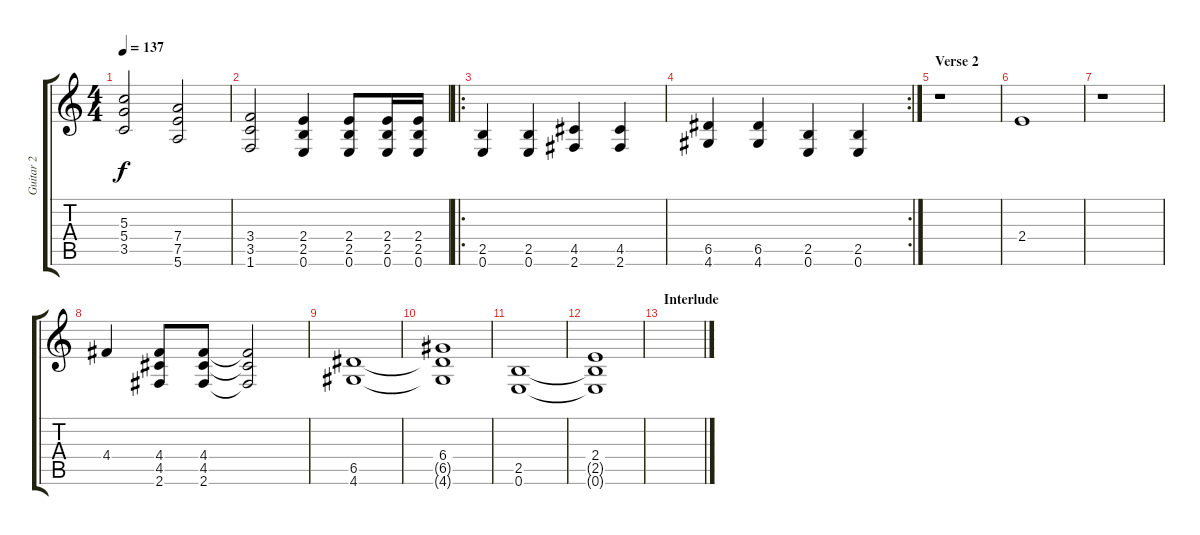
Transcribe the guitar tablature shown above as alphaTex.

\track ("Guitar 2" "Guitar 2") {instrument distortionguitar}
\staff {score tabs}
\tuning (E4 B3 G3 D3 A2 E2) {hide}
\ts (4 4)
\tempo 137
\clef g2
\ks c
(5.3 5.4 3.5).2{dy f} (7.4 7.5 5.6).2 |
(3.4 3.5 1.6).2 (2.4 2.5 0.6).4 (2.4 2.5 0.6).8 (2.4 2.5 0.6).16 (2.4 2.5 0.6).16 |
\ro
(2.5 0.6).4 (2.5 0.6).4 (4.5 2.6).4 (4.5 2.6).4 |
\rc 2
(6.5 4.6).4 (6.5 4.6).4 (2.5 0.6).4 (2.5 0.6).4 |
\section ("" "Verse 2")
r.1 |
2.4.1 |
r.1 |
4.4.4 (4.4 4.5 2.6).8 (4.4 4.5 2.6).8 (4.4{t} 4.5{t} 2.6{t}).2 |
(6.5 4.6).1 |
(6.4 6.5{t} 4.6{t}).1 |
(2.5 0.6).1 |
(2.4 2.5{t} 0.6{t}).1 |
\section ("" "Interlude")
